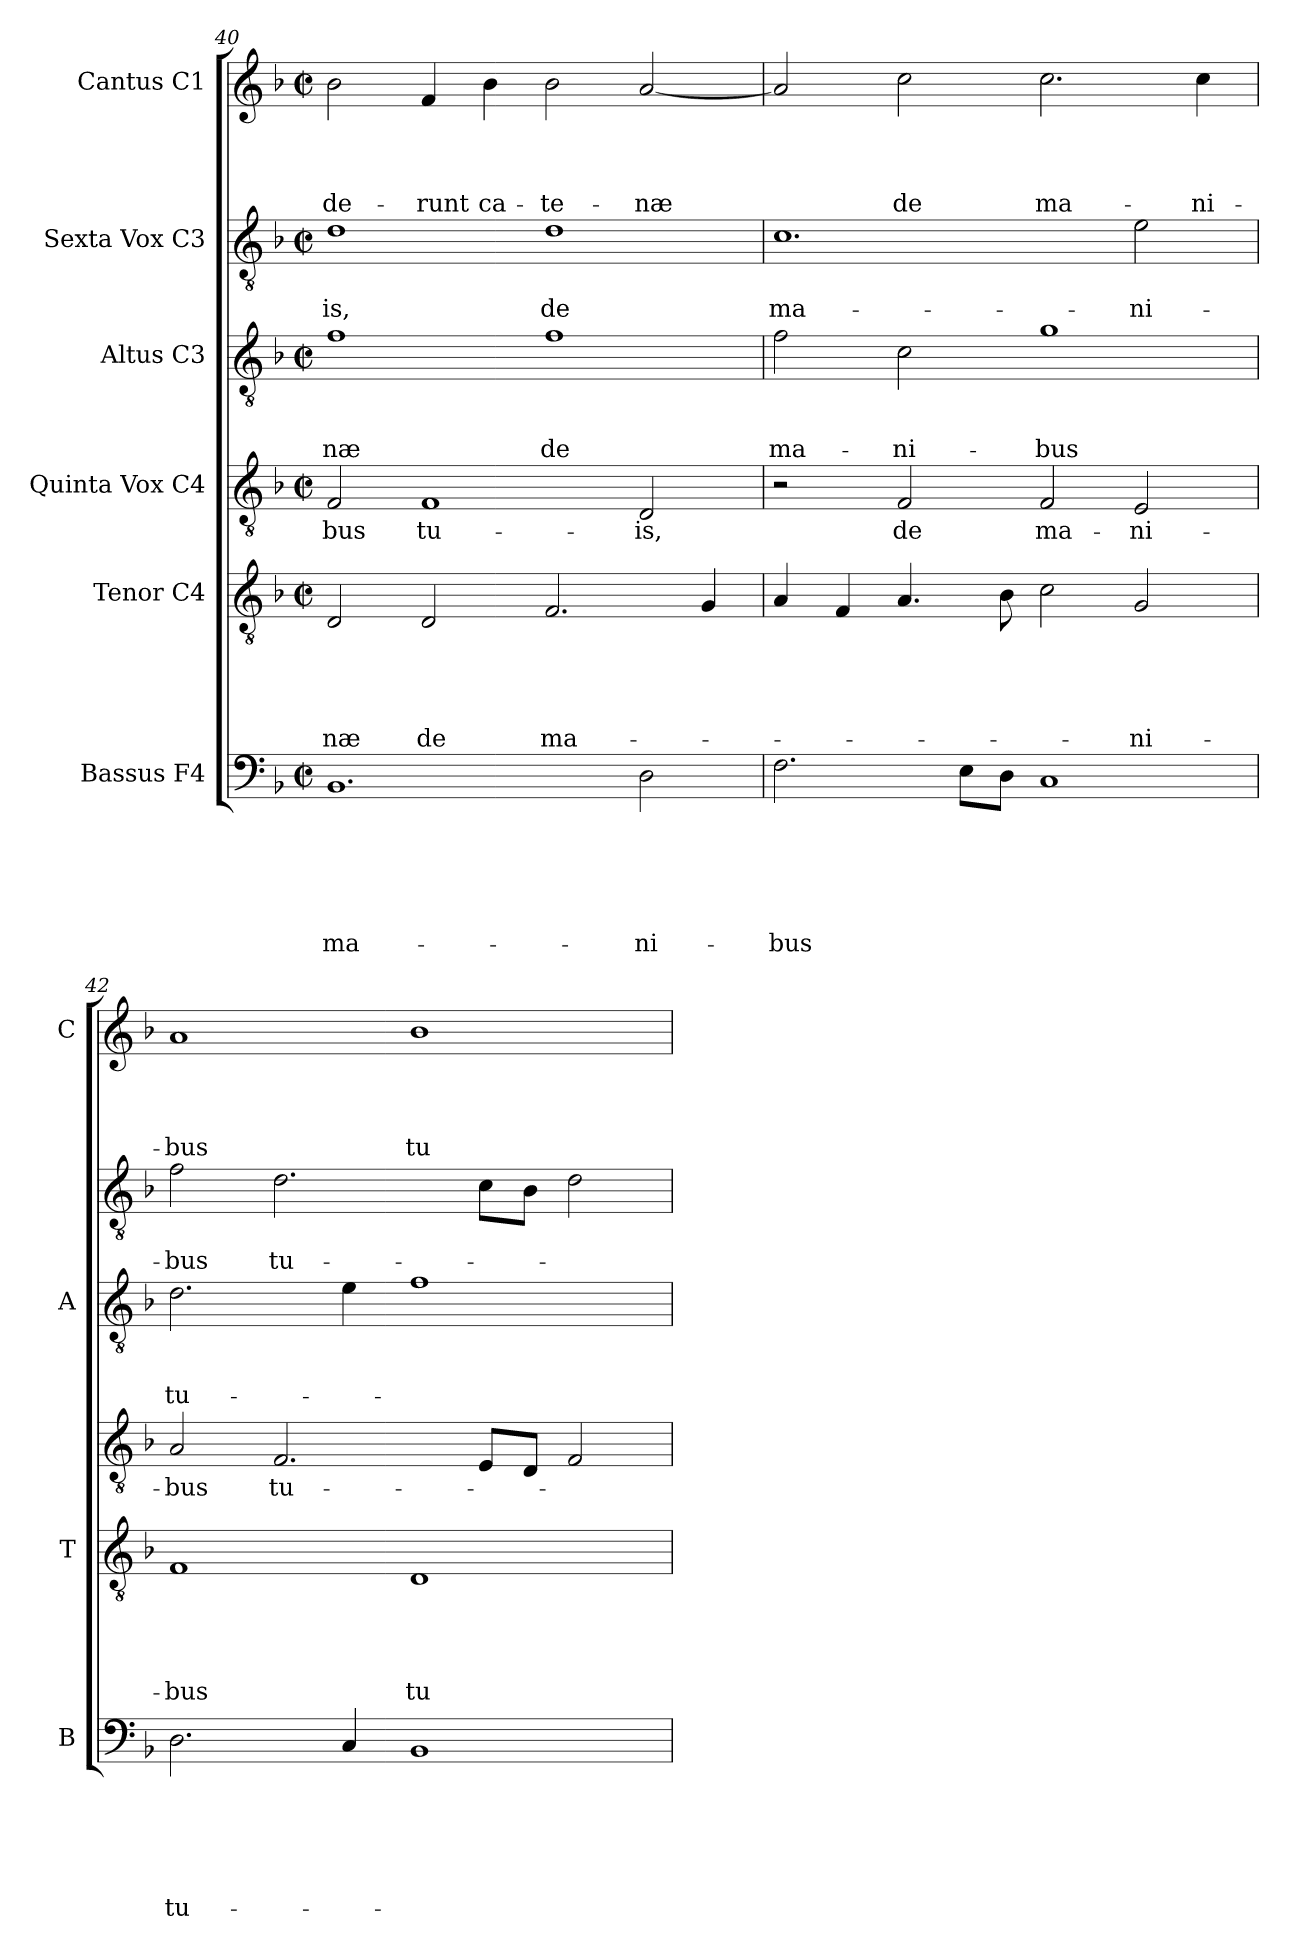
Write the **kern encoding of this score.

**kern	**text	**text	**text	**text	**text	**text	**kern	**text	**text	**text	**text	**text	**kern	**text	**kern	**text	**text	**text	**kern	**text	**text	**kern	**text	**text	**text	**text
*part6	*part6	*part6	*part6	*part6	*part6	*part6	*part5	*part5	*part5	*part5	*part5	*part5	*part4	*part4	*part3	*part3	*part3	*part3	*part2	*part2	*part2	*part1	*part1	*part1	*part1	*part1
*staff6	*staff6	*staff6	*staff6	*staff6	*staff6	*staff6	*staff5	*staff5	*staff5	*staff5	*staff5	*staff5	*staff4	*staff4	*staff3	*staff3	*staff3	*staff3	*staff2	*staff2	*staff2	*staff1	*staff1	*staff1	*staff1	*staff1
*I"Bassus F4	*	*	*	*	*	*	*I"Tenor C4	*	*	*	*	*	*I"Quinta Vox C4	*	*I"Altus C3	*	*	*	*I"Sexta Vox C3	*	*	*I"Cantus C1	*	*	*	*
*I'B	*	*	*	*	*	*	*I'T	*	*	*	*	*	*	*	*I'A	*	*	*	*	*	*	*I'C	*	*	*	*
*clefF4	*	*	*	*	*	*	*clefGv2	*	*	*	*	*	*clefGv2	*	*clefGv2	*	*	*	*clefGv2	*	*	*clefG2	*	*	*	*
*k[b-]	*	*	*	*	*	*	*k[b-]	*	*	*	*	*	*k[b-]	*	*k[b-]	*	*	*	*k[b-]	*	*	*k[b-]	*	*	*	*
*F:	*	*	*	*	*	*	*F:	*	*	*	*	*	*F:	*	*F:	*	*	*	*F:	*	*	*F:	*	*	*	*
*M2/2	*	*	*	*	*	*	*M2/2	*	*	*	*	*	*M2/2	*	*M2/2	*	*	*	*M2/2	*	*	*M2/2	*	*	*	*
*met(c|)	*	*	*	*	*	*	*met(c|)	*	*	*	*	*	*met(c|)	*	*met(c|)	*	*	*	*met(c|)	*	*	*met(c|)	*	*	*	*
=40	=40	=40	=40	=40	=40	=40	=40	=40	=40	=40	=40	=40	=40	=40	=40	=40	=40	=40	=40	=40	=40	=40	=40	=40	=40	=40
!	!	!	!	!	!	!LO:LY:b	!	!	!	!	!	!LO:LY:b	!	!LO:LY:b	!	!	!	!LO:LY:b	!	!	!LO:LY:b	!	!	!	!	!LO:LY:b
1.BB-	.	.	.	.	.	ma-	2D/	.	.	.	.	-næ	2F/	-bus	1f	.	.	-næ	1d	.	-is,	2b-\	.	.	.	-de-
!	!	!	!	!	!	!	!	!	!	!	!	!LO:LY:b	!	!LO:LY:b	!	!	!	!	!	!	!	!	!	!	!	!LO:LY:b
.	.	.	.	.	.	.	2D/	.	.	.	.	de	1F	tu-	.	.	.	.	.	.	.	4f/	.	.	.	-runt
!	!	!	!	!	!	!	!	!	!	!	!	!	!	!	!	!	!	!	!	!	!	!	!	!	!	!LO:LY:b
.	.	.	.	.	.	.	.	.	.	.	.	.	.	.	.	.	.	.	.	.	.	4b-\	.	.	.	ca-
!	!	!	!	!	!	!	!	!	!	!	!	!LO:LY:b	!	!	!	!	!	!LO:LY:b	!	!	!LO:LY:b	!	!	!	!	!LO:LY:b
.	.	.	.	.	.	.	2.F/	.	.	.	.	ma-	.	.	1f	.	.	de	1d	.	de	2b-\	.	.	.	-te-
!	!	!	!	!	!	!LO:LY:b	!	!	!	!	!	!	!	!LO:LY:b	!	!	!	!	!	!	!	!	!	!	!	!LO:LY:b
2D\	.	.	.	.	.	-ni-	.	.	.	.	.	.	2D/	-is,	.	.	.	.	.	.	.	[2a/	.	.	.	-næ
.	.	.	.	.	.	.	4G/	.	.	.	.	.	.	.	.	.	.	.	.	.	.	.	.	.	.	.
=41	=41	=41	=41	=41	=41	=41	=41	=41	=41	=41	=41	=41	=41	=41	=41	=41	=41	=41	=41	=41	=41	=41	=41	=41	=41	=41
!	!	!	!	!	!	!LO:LY:b	!	!	!	!	!	!	!	!	!	!	!	!LO:LY:b	!	!	!LO:LY:b	!	!	!	!	!
2.F\	.	.	.	.	.	-bus	4A/	.	.	.	.	.	2r	.	2f\	.	.	ma-	1.c	.	ma-	2a/]	.	.	.	.
.	.	.	.	.	.	.	4F/	.	.	.	.	.	.	.	.	.	.	.	.	.	.	.	.	.	.	.
!	!	!	!	!	!	!	!	!	!	!	!	!	!	!LO:LY:b	!	!	!	!LO:LY:b	!	!	!	!	!	!	!	!LO:LY:b
.	.	.	.	.	.	.	4.A/	.	.	.	.	.	2F/	de	2c\	.	.	-ni-	.	.	.	2cc\	.	.	.	de
8E\L	.	.	.	.	.	.	.	.	.	.	.	.	.	.	.	.	.	.	.	.	.	.	.	.	.	.
8D\J	.	.	.	.	.	.	8B-\	.	.	.	.	.	.	.	.	.	.	.	.	.	.	.	.	.	.	.
!	!	!	!	!	!	!	!	!	!	!	!	!	!	!LO:LY:b	!	!	!	!LO:LY:b	!	!	!	!	!	!	!	!LO:LY:b
1C	.	.	.	.	.	.	2c\	.	.	.	.	.	2F/	ma-	1g	.	.	-bus	.	.	.	2.cc\	.	.	.	ma-
!	!	!	!	!	!	!	!	!	!	!	!	!LO:LY:b	!	!LO:LY:b	!	!	!	!	!	!	!LO:LY:b	!	!	!	!	!
.	.	.	.	.	.	.	2G/	.	.	.	.	-ni-	2E/	-ni-	.	.	.	.	2e\	.	-ni-	.	.	.	.	.
!	!	!	!	!	!	!	!	!	!	!	!	!	!	!	!	!	!	!	!	!	!	!	!	!	!	!LO:LY:b
.	.	.	.	.	.	.	.	.	.	.	.	.	.	.	.	.	.	.	.	.	.	4cc\	.	.	.	-ni-
=42	=42	=42	=42	=42	=42	=42	=42	=42	=42	=42	=42	=42	=42	=42	=42	=42	=42	=42	=42	=42	=42	=42	=42	=42	=42	=42
!	!	!	!	!	!	!LO:LY:b	!	!	!	!	!	!LO:LY:b	!	!LO:LY:b	!	!	!	!LO:LY:b	!	!	!LO:LY:b	!	!	!	!	!LO:LY:b
2.D\	.	.	.	.	.	tu-	1F	.	.	.	.	-bus	2A/	-bus	2.d\	.	.	tu-	2f\	.	-bus	1a	.	.	.	-bus
!	!	!	!	!	!	!	!	!	!	!	!	!	!	!LO:LY:b	!	!	!	!	!	!	!LO:LY:b	!	!	!	!	!
.	.	.	.	.	.	.	.	.	.	.	.	.	2.F/	tu-	.	.	.	.	2.d\	.	tu-	.	.	.	.	.
4C/	.	.	.	.	.	.	.	.	.	.	.	.	.	.	4e\	.	.	.	.	.	.	.	.	.	.	.
!	!	!	!	!	!	!	!	!	!	!	!	!LO:LY:b	!	!	!	!	!	!	!	!	!	!	!	!	!	!LO:LY:b
1BB-	.	.	.	.	.	.	1D	.	.	.	.	tu-	.	.	1f	.	.	.	.	.	.	1b-	.	.	.	tu-
.	.	.	.	.	.	.	.	.	.	.	.	.	8E/L	.	.	.	.	.	8c\L	.	.	.	.	.	.	.
.	.	.	.	.	.	.	.	.	.	.	.	.	8D/J	.	.	.	.	.	8B-\J	.	.	.	.	.	.	.
.	.	.	.	.	.	.	.	.	.	.	.	.	2F/	.	.	.	.	.	2d\	.	.	.	.	.	.	.
=	=	=	=	=	=	=	=	=	=	=	=	=	=	=	=	=	=	=	=	=	=	=	=	=	=	=
*-	*-	*-	*-	*-	*-	*-	*-	*-	*-	*-	*-	*-	*-	*-	*-	*-	*-	*-	*-	*-	*-	*-	*-	*-	*-	*-
